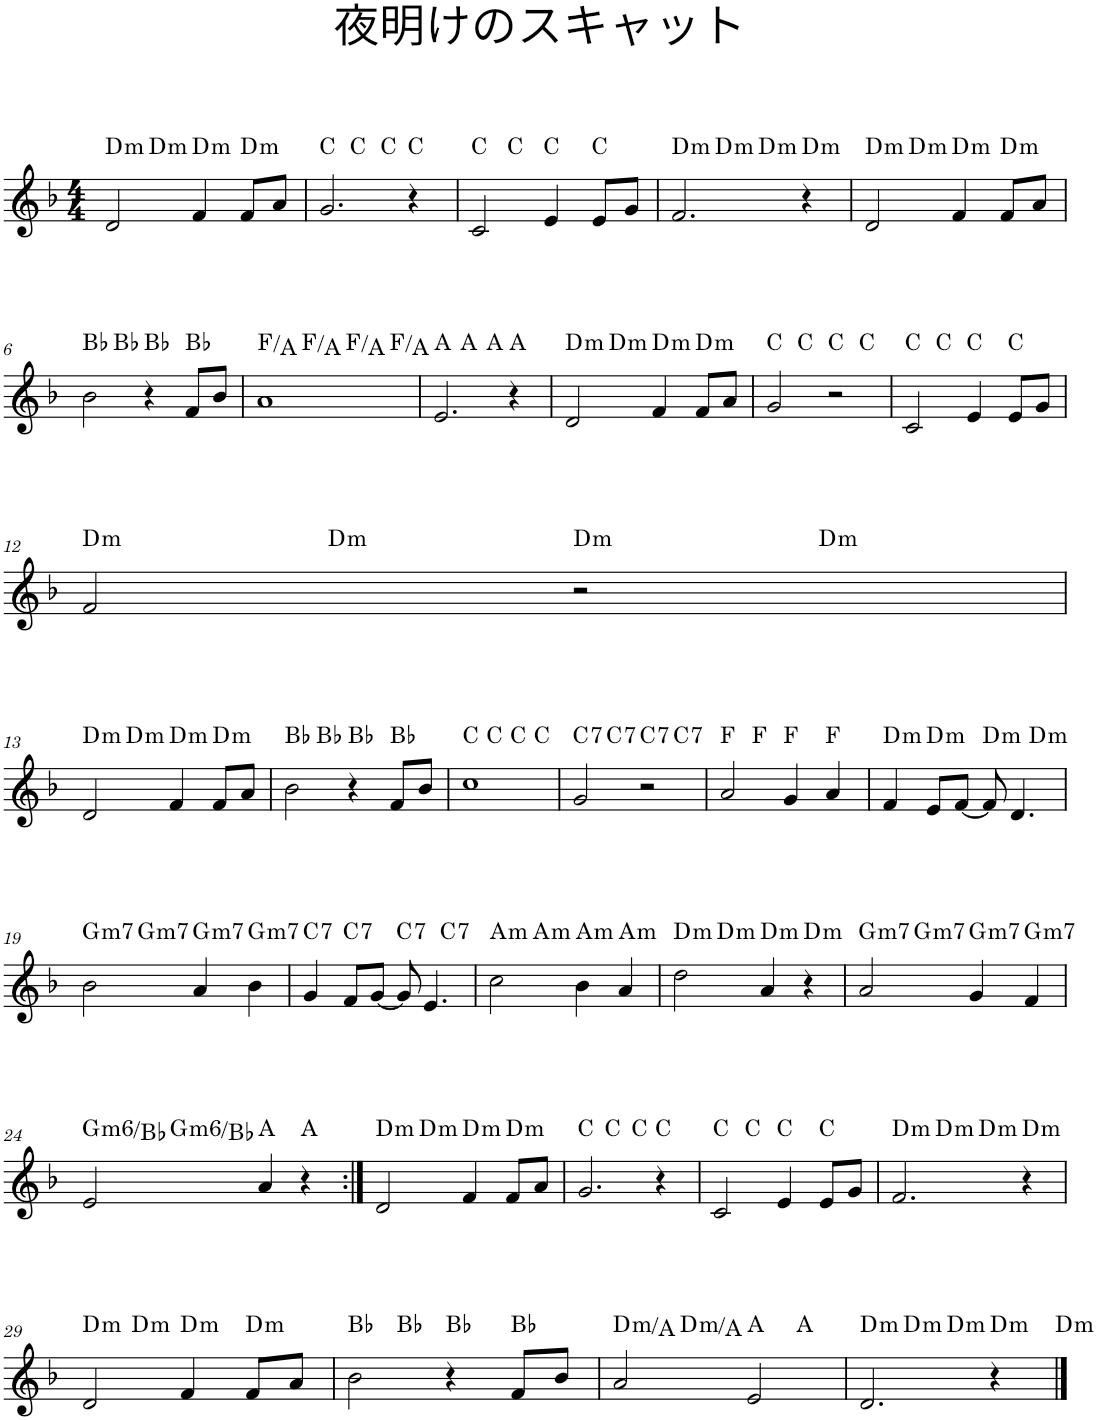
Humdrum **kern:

**kern	**harte
*part1	*part1
*staff1	*
*I"Piano	*
*I'Pno.	*
*clefG2	*
*k[b-]	*
*M4/4	*
=1	=1
!	!LO:H:kt=m
*^	*
2d/	4ryy	D:min
!	!	!LO:H:kt=m
.	2.ryy	D:min
!	!	!LO:H:kt=m
4f/	.	D:min
!	!	!LO:H:kt=m
8f/L	.	D:min
8a/J	.	.
=2	=2	=2
*	*^	*
2.g/	4ryy	2ryy	C:maj
.	2.ryy	.	C:maj
.	.	2ryy	C:maj
4r	.	.	C:maj
*	*v	*v	*
=3	=3	=3
2c/	4ryy	C:maj
.	2.ryy	C:maj
4e/	.	C:maj
8e/L	.	C:maj
8g/J	.	.
=4	=4	=4
!	!	!LO:H:kt=m
*	*^	*
2.f/	4ryy	2ryy	D:min
!	!	!	!LO:H:kt=m
.	2.ryy	.	D:min
!	!	!	!LO:H:kt=m
.	.	2ryy	D:min
!	!	!	!LO:H:kt=m
4r	.	.	D:min
=5	=5	=5	=5
!	!	!	!LO:H:kt=m
*	*v	*v	*
2d/	4ryy	D:min
!	!	!LO:H:kt=m
.	2.ryy	D:min
!	!	!LO:H:kt=m
4f/	.	D:min
!	!	!LO:H:kt=m
8f/L	.	D:min
8a/J	.	.
!!LO:LB:g=z	!!
=6	=6	=6
2b-\	4ryy	Bb:maj
.	2.ryy	Bb:maj
4r	.	Bb:maj
8f/L	.	Bb:maj
8b-/J	.	.
=7	=7	=7
*^	*^	*
1a	4ryy	2ryy	2.ryy	F:maj/3
.	2.ryy	.	.	F:maj/3
.	.	2ryy	.	F:maj/3
.	.	.	4ryy	F:maj/3
*	*	*v	*v	*
=8	=8	=8	=8
2.e/	4ryy	2ryy	A:maj
.	2.ryy	.	A:maj
.	.	2ryy	A:maj
4r	.	.	A:maj
=9	=9	=9	=9
!	!	!	!LO:H:kt=m
*	*v	*v	*
2d/	4ryy	D:min
!	!	!LO:H:kt=m
.	2.ryy	D:min
!	!	!LO:H:kt=m
4f/	.	D:min
!	!	!LO:H:kt=m
8f/L	.	D:min
8a/J	.	.
=10	=10	=10
*	*^	*
2g/	4ryy	2.ryy	C:maj
.	2.ryy	.	C:maj
2r	.	.	C:maj
.	.	4ryy	C:maj
*	*v	*v	*
=11	=11	=11
2c/	4ryy	C:maj
.	2.ryy	C:maj
4e/	.	C:maj
8e/L	.	C:maj
8g/J	.	.
!!LO:LB:g=z	!!
=12	=12	=12
!	!	!LO:H:kt=m
*	*^	*
2f/	4ryy	2.ryy	D:min
!	!	!	!LO:H:kt=m
.	2.ryy	.	D:min
!	!	!	!LO:H:kt=m
2r	.	.	D:min
!	!	!	!LO:H:kt=m
.	.	4ryy	D:min
!!LO:LB:g=z	!!	!!
=13	=13	=13	=13
!	!	!	!LO:H:kt=m
*	*v	*v	*
2d/	4ryy	D:min
!	!	!LO:H:kt=m
.	2.ryy	D:min
!	!	!LO:H:kt=m
4f/	.	D:min
!	!	!LO:H:kt=m
8f/L	.	D:min
8a/J	.	.
=14	=14	=14
2b-\	4ryy	Bb:maj
.	2.ryy	Bb:maj
4r	.	Bb:maj
8f/L	.	Bb:maj
8b-/J	.	.
=15	=15	=15
*^	*^	*
1cc	4ryy	2ryy	2.ryy	C:maj
.	2.ryy	.	.	C:maj
.	.	2ryy	.	C:maj
.	.	.	4ryy	C:maj
=16	=16	=16	=16	=16
!	!	!	!	!LO:H:kt=7
*	*	*v	*v	*
2g/	4ryy	2.ryy	C:7
!	!	!	!LO:H:kt=7
.	2.ryy	.	C:7
!	!	!	!LO:H:kt=7
2r	.	.	C:7
!	!	!	!LO:H:kt=7
.	.	4ryy	C:7
*	*v	*v	*
=17	=17	=17
2a/	4ryy	F:maj
.	2.ryy	F:maj
4g/	.	F:maj
4a/	.	F:maj
=18	=18	=18
!	!	!LO:H:kt=m
4f/	2.ryy	D:min
!	!	!LO:H:kt=m
8e/L	.	D:min
[<8f/J	.	.
!	!	!LO:H:kt=m
8f/]	.	D:min
4.d/	.	.
!	!	!LO:H:kt=m
.	4ryy	D:min
!!LO:LB:g=z	!!
=19	=19	=19
!	!	!LO:H:kt=m7
2b-\	4ryy	G:min7
!	!	!LO:H:kt=m7
.	2.ryy	G:min7
!	!	!LO:H:kt=m7
4a/	.	G:min7
!	!	!LO:H:kt=m7
4b-\	.	G:min7
=20	=20	=20
!	!	!LO:H:kt=7
4g/	2.ryy	C:7
!	!	!LO:H:kt=7
8f/L	.	C:7
[<8g/J	.	.
!	!	!LO:H:kt=7
8g/]	.	C:7
4.e/	.	.
!	!	!LO:H:kt=7
.	4ryy	C:7
=21	=21	=21
!	!	!LO:H:kt=m
2cc\	4ryy	A:min
!	!	!LO:H:kt=m
.	2.ryy	A:min
!	!	!LO:H:kt=m
4b-\	.	A:min
!	!	!LO:H:kt=m
4a/	.	A:min
=22	=22	=22
!	!	!LO:H:kt=m
2dd\	4ryy	D:min
!	!	!LO:H:kt=m
.	2.ryy	D:min
!	!	!LO:H:kt=m
4a/	.	D:min
!	!	!LO:H:kt=m
4r	.	D:min
=23	=23	=23
!	!	!LO:H:kt=m7
2a/	4ryy	G:min7
!	!	!LO:H:kt=m7
.	2.ryy	G:min7
!	!	!LO:H:kt=m7
4g/	.	G:min7
!	!	!LO:H:kt=m7
4f/	.	G:min7
!!LO:LB:g=z	!!
=24	=24	=24
!	!	!LO:H:kt=m6
2e/	4ryy	G:min6/b3
!	!	!LO:H:kt=m6
.	2.ryy	G:min6/b3
4a/	.	A:maj
4r	.	A:maj
=25:|!	=25:|!	=25:|!
!	!	!LO:H:kt=m
2d/	4ryy	D:min
!	!	!LO:H:kt=m
.	2.ryy	D:min
!	!	!LO:H:kt=m
4f/	.	D:min
!	!	!LO:H:kt=m
8f/L	.	D:min
8a/J	.	.
=26	=26	=26
*	*^	*
2.g/	4ryy	2ryy	C:maj
.	2.ryy	.	C:maj
.	.	2ryy	C:maj
4r	.	.	C:maj
*	*v	*v	*
=27	=27	=27
2c/	4ryy	C:maj
.	2.ryy	C:maj
4e/	.	C:maj
8e/L	.	C:maj
8g/J	.	.
=28	=28	=28
!	!	!LO:H:kt=m
*	*^	*
2.f/	4ryy	2ryy	D:min
!	!	!	!LO:H:kt=m
.	2.ryy	.	D:min
!	!	!	!LO:H:kt=m
.	.	2ryy	D:min
!	!	!	!LO:H:kt=m
4r	.	.	D:min
!!LO:LB:g=z	!!	!!
=29	=29	=29	=29
!	!	!	!LO:H:kt=m
*	*v	*v	*
2d/	4ryy	D:min
!	!	!LO:H:kt=m
.	2.ryy	D:min
!	!	!LO:H:kt=m
4f/	.	D:min
!	!	!LO:H:kt=m
8f/L	.	D:min
8a/J	.	.
=30	=30	=30
2b-\	4ryy	Bb:maj
.	2.ryy	Bb:maj
4r	.	Bb:maj
8f/L	.	Bb:maj
8b-/J	.	.
=31	=31	=31
!	!	!LO:H:kt=m
*	*^	*
2a/	4ryy	2.ryy	D:min/5
!	!	!	!LO:H:kt=m
.	2.ryy	.	D:min/5
2e/	.	.	A:maj
.	.	4ryy	A:maj
=32	=32	=32	=32
!	!	!	!LO:H:kt=m
2.d/	4ryy	2ryy	D:min
!	!	!	!LO:H:kt=m
.	2.ryy	.	D:min
!	!	!	!LO:H:kt=m
.	.	2ryy	D:min
!	!	!	!LO:H:kt=m
4r	.	.	D:min
*v	*v	*v	*
==	==
*-	*-
